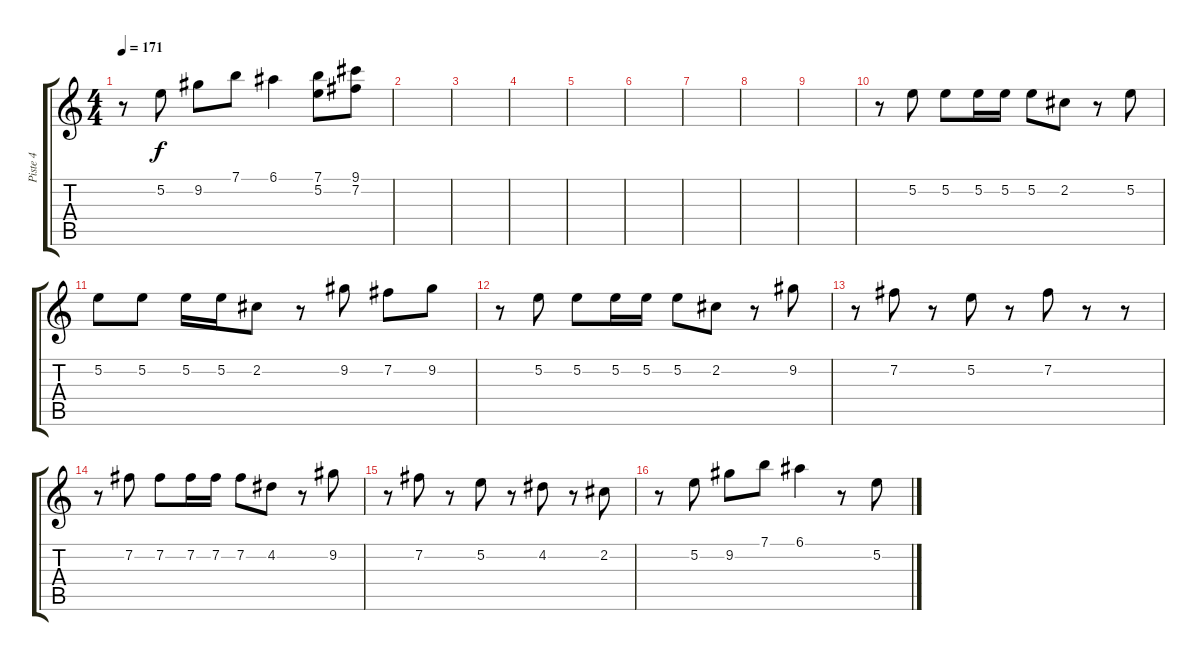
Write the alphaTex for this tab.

\track ("Piste 4" "Piste 4") {instrument distortionguitar}
\staff {score tabs}
\tuning (E4 B3 G3 D3 A2 E2) {hide}
\ts (4 4)
\tempo 171
\clef g2
\ks c
r.8{dy f} 5.2.8 9.2.8 7.1.8 6.1.4 (7.1 5.2).8 (9.1 7.2).8 |
|
|
|
|
|
|
|
|
r.8 5.2.8 5.2.8 5.2.16 5.2.16 5.2.8 2.2.8 r.8 5.2.8 |
5.2.8 5.2.8 5.2.16 5.2.16 2.2.8 r.8 9.2.8 7.2.8 9.2.8 |
r.8 5.2.8 5.2.8 5.2.16 5.2.16 5.2.8 2.2.8 r.8 9.2.8 |
r.8 7.2.8 r.8 5.2.8 r.8 7.2.8 r.8 r.8 |
r.8 7.2.8 7.2.8 7.2.16 7.2.16 7.2.8 4.2.8 r.8 9.2.8 |
r.8 7.2.8 r.8 5.2.8 r.8 4.2.8 r.8 2.2.8 |
r.8 5.2.8 9.2.8 7.1.8 6.1.4 r.8 5.2.8
